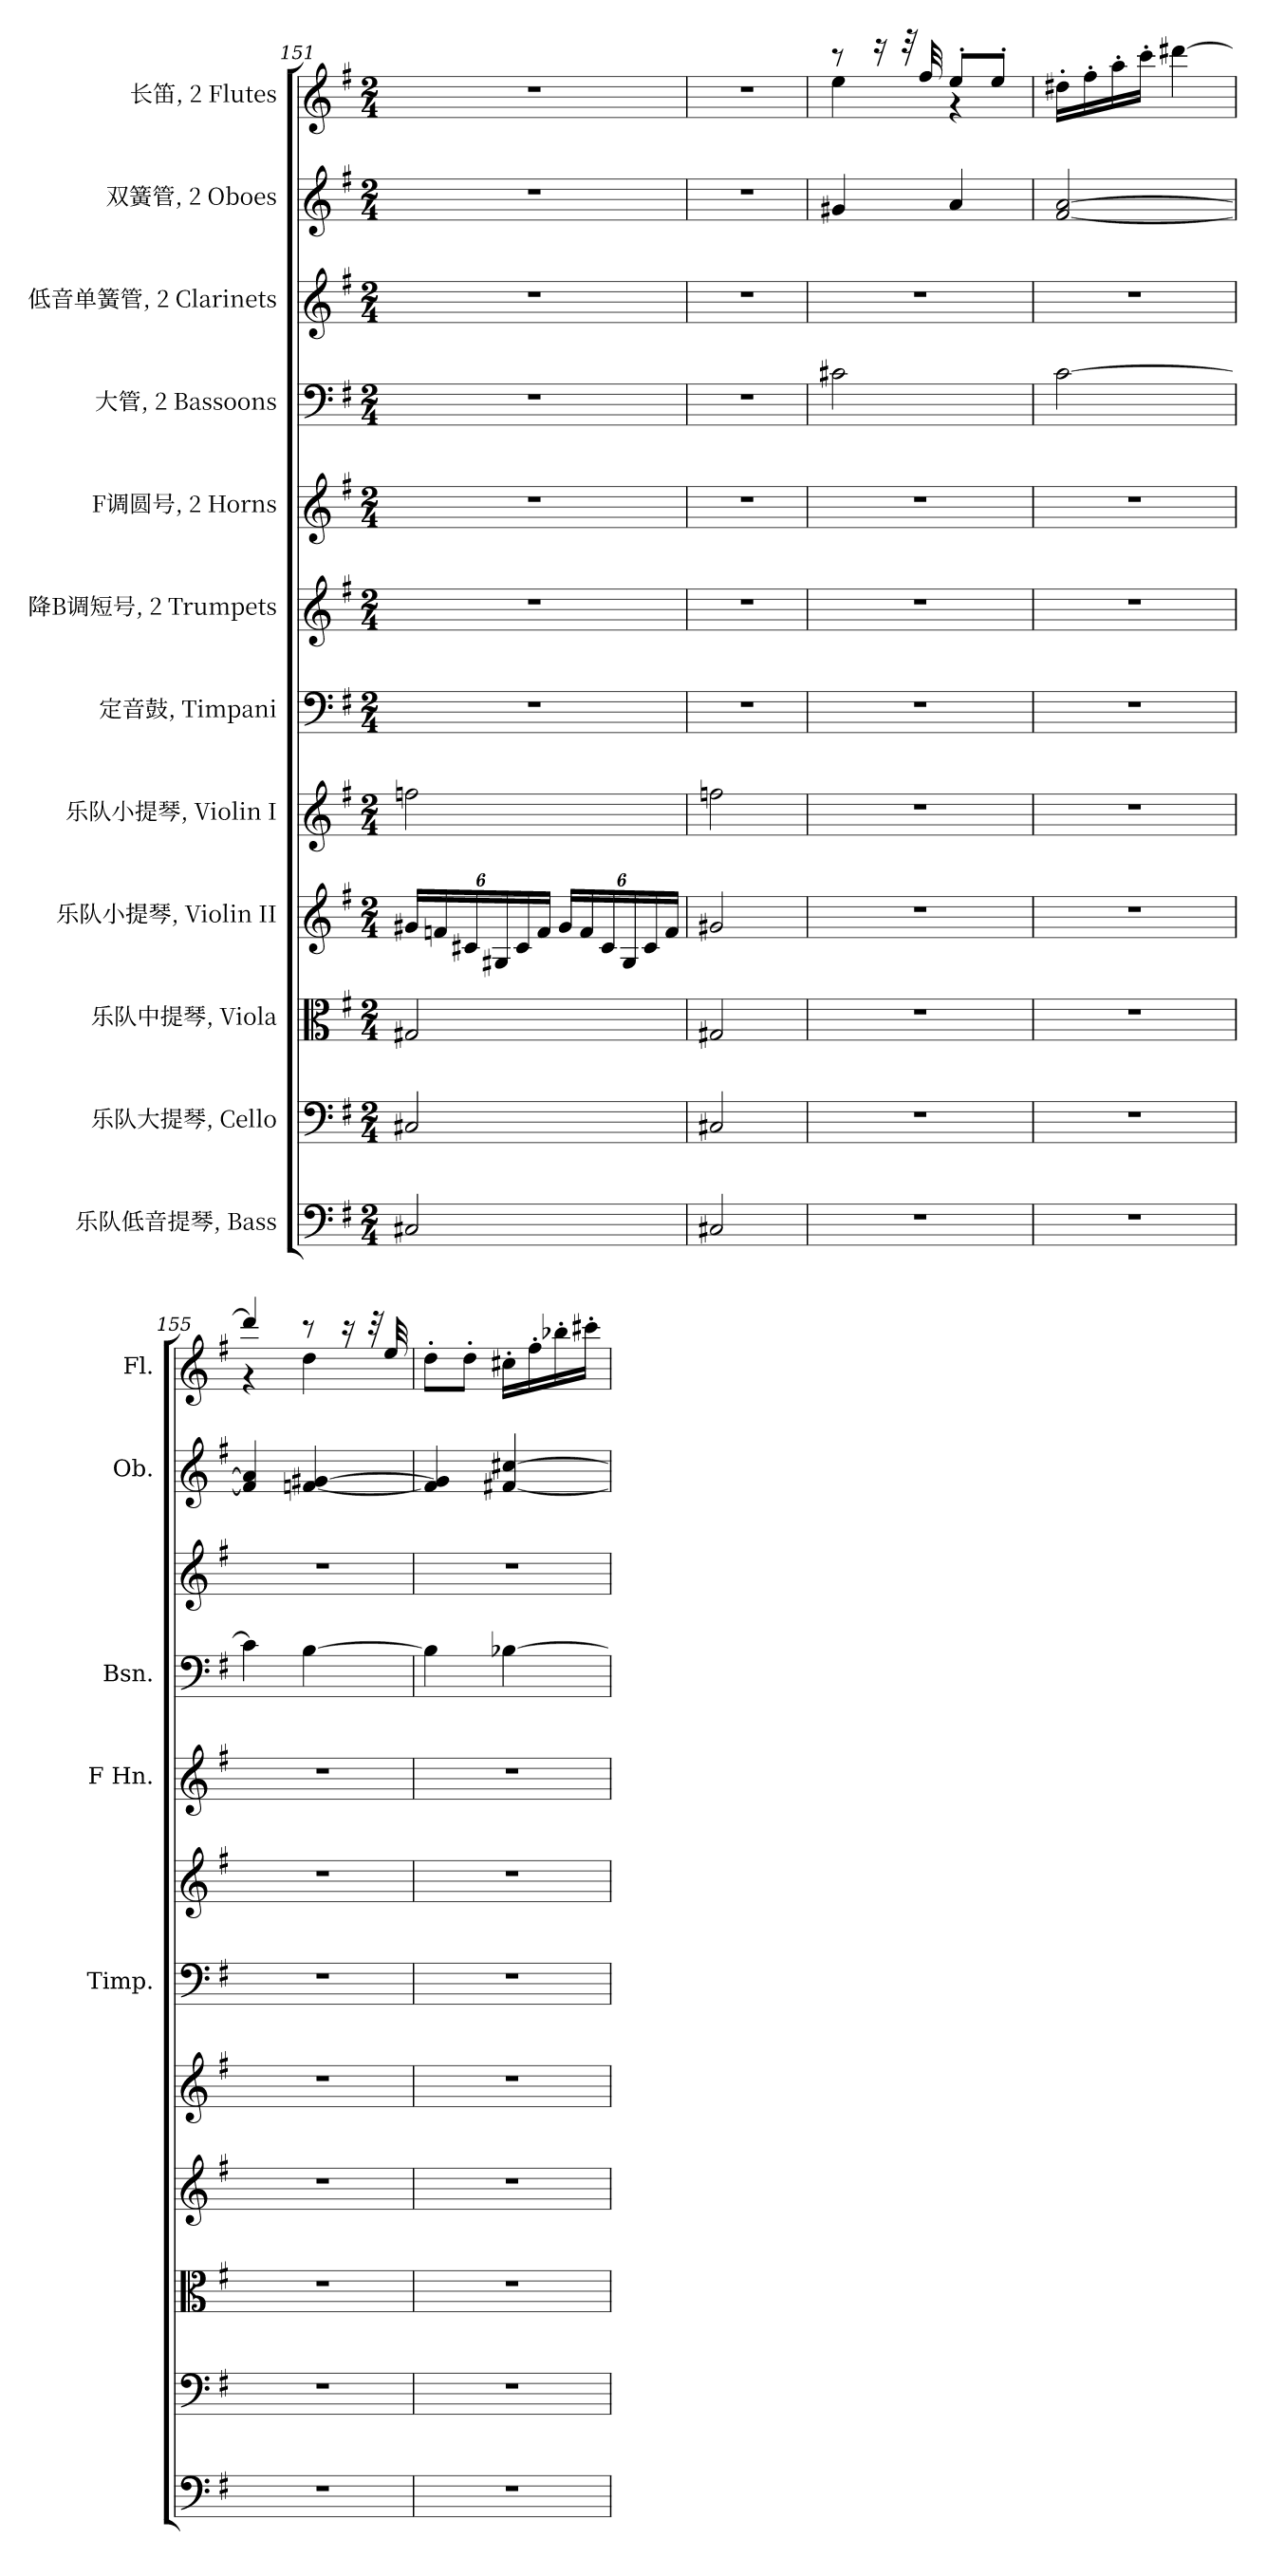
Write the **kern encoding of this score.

**kern	**kern	**kern	**kern	**kern	**kern	**kern	**kern	**kern	**kern	**kern	**kern
*part12	*part11	*part10	*part9	*part8	*part7	*part6	*part5	*part4	*part3	*part2	*part1
*staff12	*staff11	*staff10	*staff9	*staff8	*staff7	*staff6	*staff5	*staff4	*staff3	*staff2	*staff1
*I"乐队低音提琴, Bass	*I"乐队大提琴, Cello	*I"乐队中提琴, Viola	*I"乐队小提琴, Violin II	*I"乐队小提琴, Violin I	*I"定音鼓, Timpani	*I"降B调短号, 2 Trumpets	*I"F调圆号, 2 Horns	*I"大管, 2 Bassoons	*I"低音单簧管, 2 Clarinets	*I"双簧管, 2 Oboes	*I"长笛, 2 Flutes
*	*	*	*	*	*I'Timp.	*	*I'F Hn.	*I'Bsn.	*	*I'Ob.	*I'Fl.
!!LO:PB:g=z
*clefF4	*clefF4	*clefC3	*clefG2	*clefG2	*clefF4	*clefG2	*clefG2	*clefF4	*clefG2	*clefG2	*clefG2
*ITrd7c12	*	*	*	*	*	*ITrd1c2	*ITrd4c7	*	*ITrd1c2	*	*
*k[f#]	*k[f#]	*k[f#]	*k[f#]	*k[f#]	*k[f#]	*k[b-]	*k[]	*k[f#]	*k[b-]	*k[f#]	*k[f#]
*M2/4	*M2/4	*M2/4	*M2/4	*M2/4	*M2/4	*M2/4	*M2/4	*M2/4	*M2/4	*M2/4	*M2/4
*	*	*	*Xbrackettup	*	*	*	*	*	*	*	*
=151	=151	=151	=151	=151	=151	=151	=151	=151	=151	=151	=151
2CC#X/	2C#X/	2G#X/	24g#X/LL	2ffn\	2r	2r	2r	2r	2r	2r	2r
.	.	.	24fn/	.	.	.	.	.	.	.	.
.	.	.	24c#X/	.	.	.	.	.	.	.	.
.	.	.	24G#X/	.	.	.	.	.	.	.	.
.	.	.	24c#/	.	.	.	.	.	.	.	.
.	.	.	24f/JJ	.	.	.	.	.	.	.	.
.	.	.	24g#/LL	.	.	.	.	.	.	.	.
.	.	.	24f/	.	.	.	.	.	.	.	.
.	.	.	24c#/	.	.	.	.	.	.	.	.
.	.	.	24G#/	.	.	.	.	.	.	.	.
.	.	.	24c#/	.	.	.	.	.	.	.	.
.	.	.	24f/JJ	.	.	.	.	.	.	.	.
=152	=152	=152	=152	=152	=152	=152	=152	=152	=152	=152	=152
2CC#X/	2C#X/	2G#X/	2g#X/	2ffn\	2r	2r	2r	2r	2r	2r	2r
=153	=153	=153	=153	=153	=153	=153	=153	=153	=153	=153	=153
*	*	*	*	*	*	*	*	*	*	*	*^
2r	2r	2r	2r	2r	2r	2r	2r	2c#X\	2r	4g#X/	8r	4ee\
.	.	.	.	.	.	.	.	.	.	.	16r	.
.	.	.	.	.	.	.	.	.	.	.	32r	.
.	.	.	.	.	.	.	.	.	.	.	32ff#/	.
.	.	.	.	.	.	.	.	.	.	4a/	8ee'/L	4r
.	.	.	.	.	.	.	.	.	.	.	8ee'/J	.
*	*	*	*	*	*	*	*	*	*	*	*v	*v
=154	=154	=154	=154	=154	=154	=154	=154	=154	=154	=154	=154
*	*	*	*	*	*	*	*	*	*	*	*MM40
2r	2r	2r	2r	2r	2r	2r	2r	[2c\	2r	[2f#/ [2a/	16dd#X'\LL
.	.	.	.	.	.	.	.	.	.	.	16ff#'\
.	.	.	.	.	.	.	.	.	.	.	16aa'\
.	.	.	.	.	.	.	.	.	.	.	16ccc'\JJ
.	.	.	.	.	.	.	.	.	.	.	[4ddd#X\
=155	=155	=155	=155	=155	=155	=155	=155	=155	=155	=155	=155
*	*	*	*	*	*	*	*	*	*	*	*^
2r	2r	2r	2r	2r	2r	2r	2r	4c\]	2r	4f#/] 4a/]	4ddd#/]	4r
*	*	*	*	*	*	*	*	*	*	*	*MM52	*
.	.	.	.	.	.	.	.	[4B\	.	[4fn/ [4g#X/	8r	4dd\
.	.	.	.	.	.	.	.	.	.	.	16r	.
.	.	.	.	.	.	.	.	.	.	.	32r	.
.	.	.	.	.	.	.	.	.	.	.	32ee/	.
*	*	*	*	*	*	*	*	*	*	*	*v	*v
!!LO:PB:g=z
=156	=156	=156	=156	=156	=156	=156	=156	=156	=156	=156	=156
2r	2r	2r	2r	2r	2r	2r	2r	4B\]	2r	4f/] 4g#/]	8dd'\L
.	.	.	.	.	.	.	.	.	.	.	8dd'\J
*	*	*	*	*	*	*	*	*	*	*	*MM40
.	.	.	.	.	.	.	.	[4B-X\	.	[4f#X/ [4cc#X/	16cc#X'\LL
.	.	.	.	.	.	.	.	.	.	.	16ff#'\
.	.	.	.	.	.	.	.	.	.	.	16bb-X'\
.	.	.	.	.	.	.	.	.	.	.	16ccc#X'\JJ
=	=	=	=	=	=	=	=	=	=	=	=
*-	*-	*-	*-	*-	*-	*-	*-	*-	*-	*-	*-
